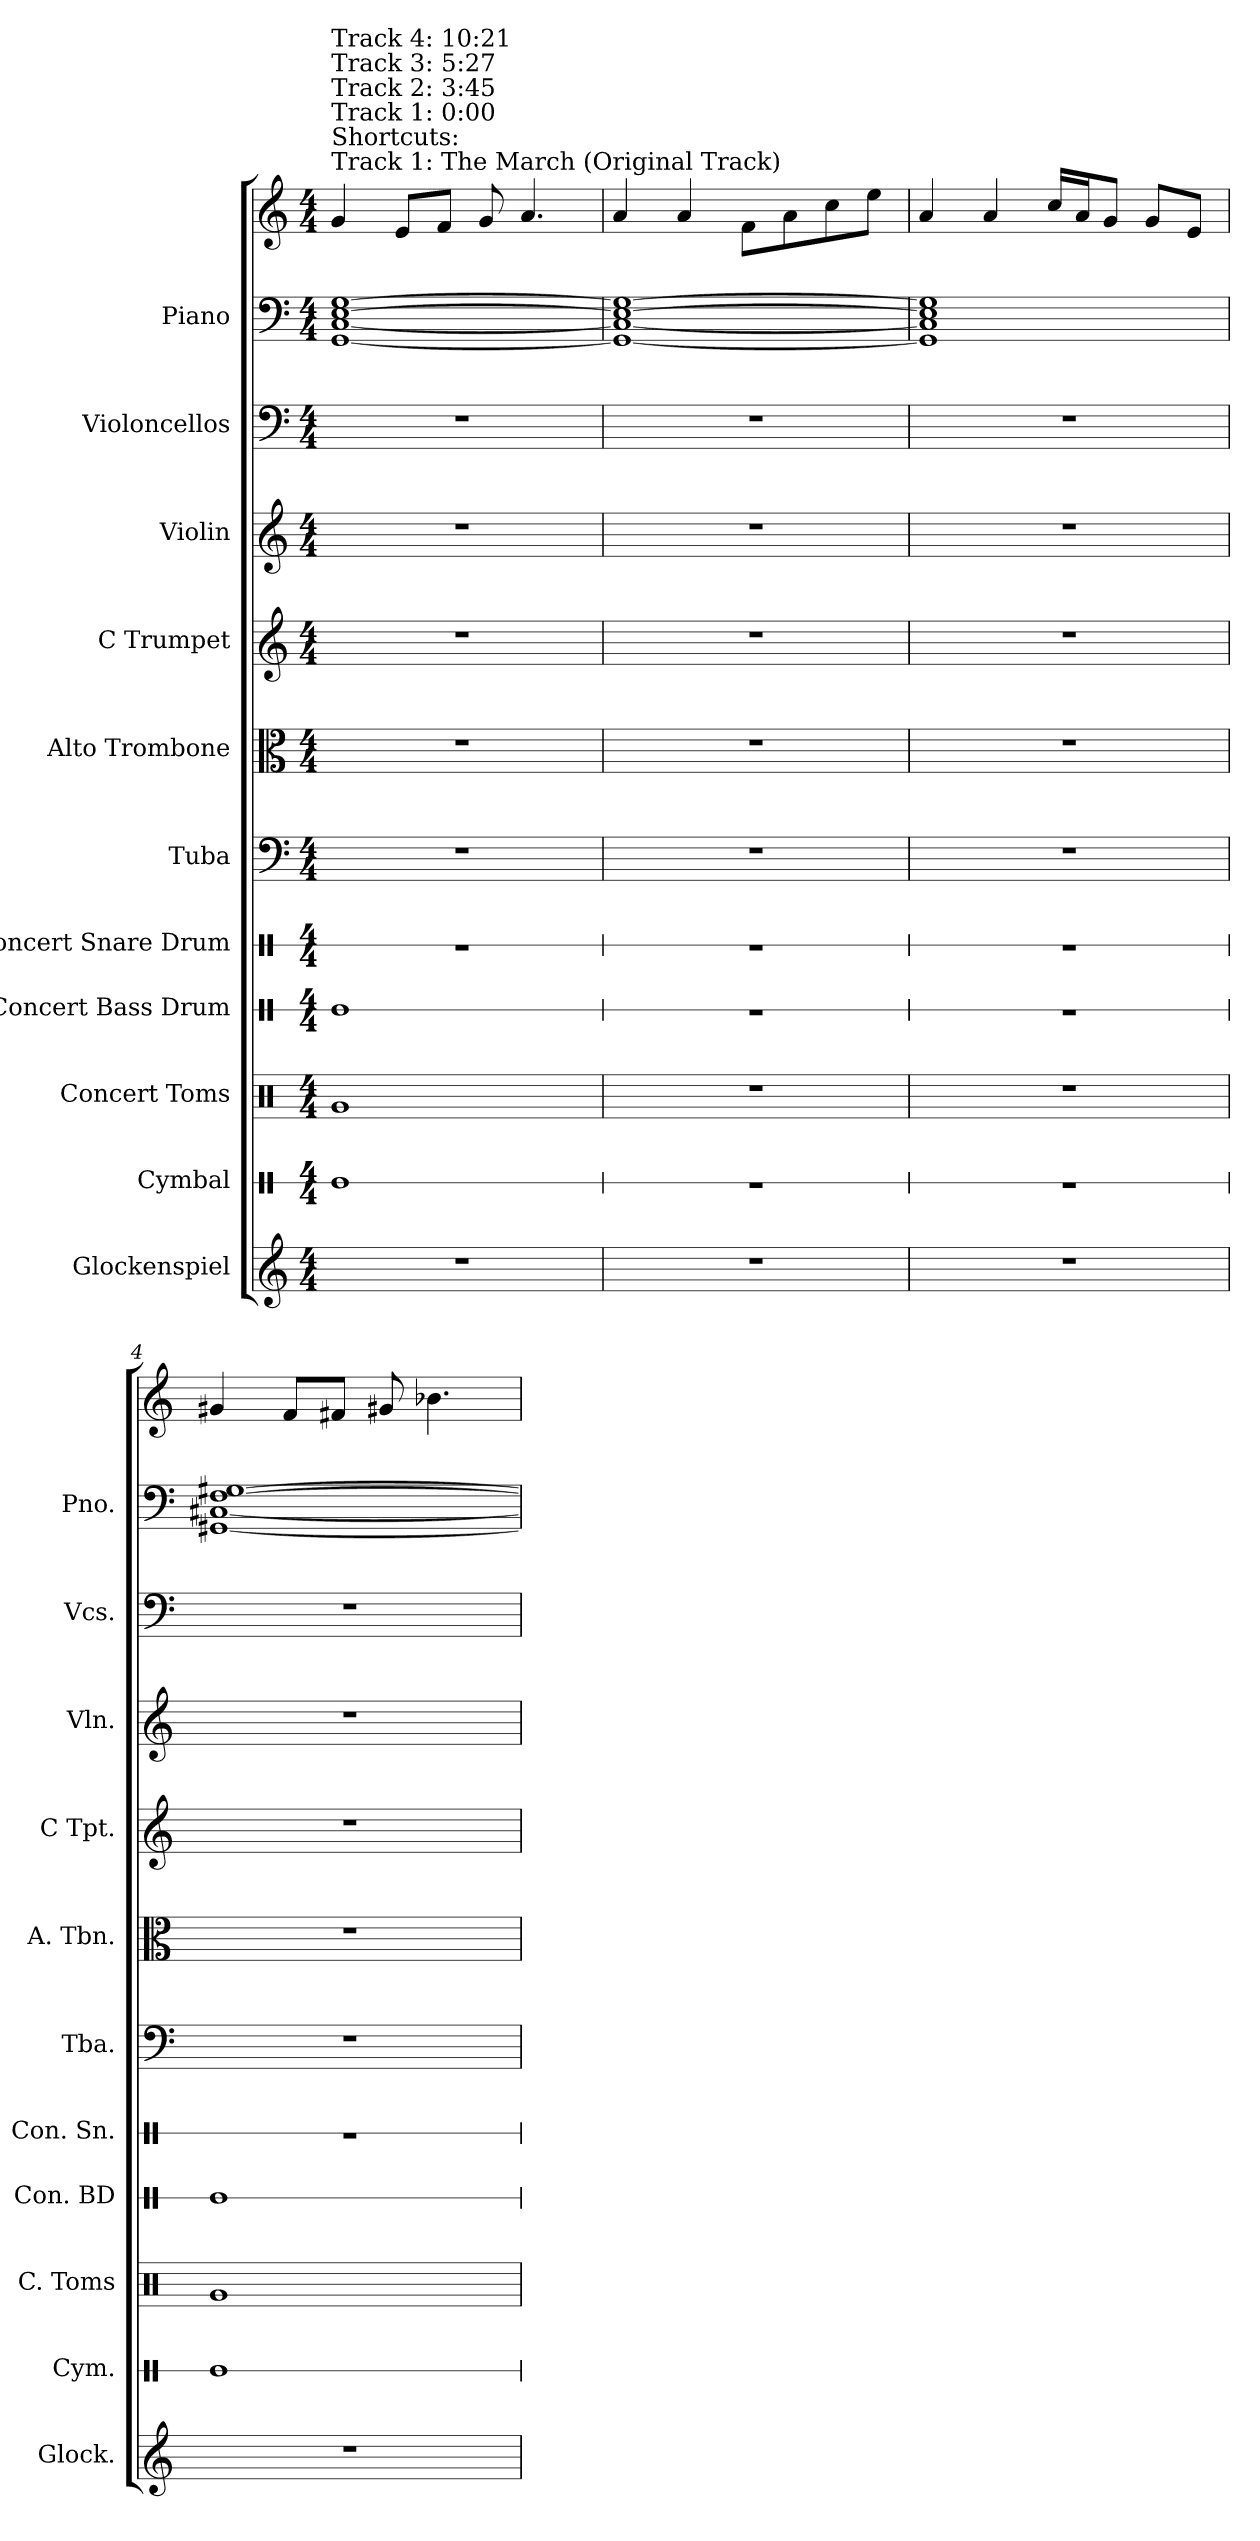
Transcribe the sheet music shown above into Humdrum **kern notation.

**kern	**kern	**kern	**kern	**kern	**kern	**kern	**kern	**kern	**kern	**kern	**kern
*part11	*part10	*part9	*part8	*part7	*part6	*part5	*part4	*part3	*part2	*part1	*part1
*staff12	*staff11	*staff10	*staff9	*staff8	*staff7	*staff6	*staff5	*staff4	*staff3	*staff2	*staff1
*I"Glockenspiel	*I"Cymbal	*I"Concert Toms	*I"Concert Bass Drum	*I"Concert Snare Drum	*I"Tuba	*I"Alto Trombone	*I"C Trumpet	*I"Violin	*I"Violoncellos	*I"Piano	*
*I'Glock.	*I'Cym.	*I'C. Toms	*I'Con. BD	*I'Con. Sn.	*I'Tba.	*I'A. Tbn.	*I'C Tpt.	*I'Vln.	*I'Vcs.	*I'Pno.	*
*	*stria1	*	*stria1	*stria1	*	*	*	*	*	*	*
*clefG2	*clefX	*clefX	*clefX	*clefX	*clefF4	*clefC3	*clefG2	*clefG2	*clefF4	*clefF4	*clefG2
*ITrd-14c-24	*	*	*	*	*	*	*	*	*	*	*
*k[]	*k[]	*k[]	*k[]	*k[]	*k[]	*k[]	*k[]	*k[]	*k[]	*k[]	*k[]
*M4/4	*M4/4	*M4/4	*M4/4	*M4/4	*M4/4	*M4/4	*M4/4	*M4/4	*M4/4	*M4/4	*M4/4
*MM80	*MM80	*MM80	*MM80	*MM80	*MM80	*MM80	*MM80	*MM80	*MM80	*MM80	*MM80
=1	=1	=1	=1	=1	=1	=1	=1	=1	=1	=1	=1
!	!	!	!	!	!	!	!	!	!	!	!LO:TX:a:t=Track 1&colon; The March (Original Track)
!	!	!	!	!	!	!	!	!	!	!	!LO:TX:a:t=Shortcuts&colon;
!	!	!	!	!	!	!	!	!	!	!	!LO:TX:a:t=Track 1&colon; 0&colon;00
!	!	!	!	!	!	!	!	!	!	!	!LO:TX:a:t=Track 2&colon; 3&colon;45
!	!	!	!	!	!	!	!	!	!	!	!LO:TX:a:t=Track 3&colon; 5&colon;27
!	!	!	!	!	!	!	!	!	!	!	!LO:TX:a:t=Track 4&colon; 10&colon;21
1r	1Re	1Rg	1Re	1r	1r	1r	1r	1r	1r	[1GG [1C [1E [1G	4g/
.	.	.	.	.	.	.	.	.	.	.	8e/L
.	.	.	.	.	.	.	.	.	.	.	8f/J
.	.	.	.	.	.	.	.	.	.	.	8g/
.	.	.	.	.	.	.	.	.	.	.	4.a/
=2	=2	=2	=2	=2	=2	=2	=2	=2	=2	=2	=2
1r	1r	1r	1r	1r	1r	1r	1r	1r	1r	1GG_ 1C_ 1E_ 1G_	4a/
.	.	.	.	.	.	.	.	.	.	.	4a/
.	.	.	.	.	.	.	.	.	.	.	8f\L
.	.	.	.	.	.	.	.	.	.	.	8a\
.	.	.	.	.	.	.	.	.	.	.	8cc\
.	.	.	.	.	.	.	.	.	.	.	8ee\J
=3	=3	=3	=3	=3	=3	=3	=3	=3	=3	=3	=3
1r	1r	1r	1r	1r	1r	1r	1r	1r	1r	1GG] 1C] 1E] 1G]	4a/
.	.	.	.	.	.	.	.	.	.	.	4a/
.	.	.	.	.	.	.	.	.	.	.	16cc/LL
.	.	.	.	.	.	.	.	.	.	.	16a/J
.	.	.	.	.	.	.	.	.	.	.	8g/J
.	.	.	.	.	.	.	.	.	.	.	8g/L
.	.	.	.	.	.	.	.	.	.	.	8e/J
=4	=4	=4	=4	=4	=4	=4	=4	=4	=4	=4	=4
*	*	*	*	*	*	*	*	*	*	*	*MM85
1r	1Re	1Rg	1Re	1r	1r	1r	1r	1r	1r	[1GG#X [1C#X [1F [1G#X	4g#X/
.	.	.	.	.	.	.	.	.	.	.	8f/L
.	.	.	.	.	.	.	.	.	.	.	8f#X/J
.	.	.	.	.	.	.	.	.	.	.	8g#X/
.	.	.	.	.	.	.	.	.	.	.	4.b-X\
=	=	=	=	=	=	=	=	=	=	=	=
*-	*-	*-	*-	*-	*-	*-	*-	*-	*-	*-	*-
